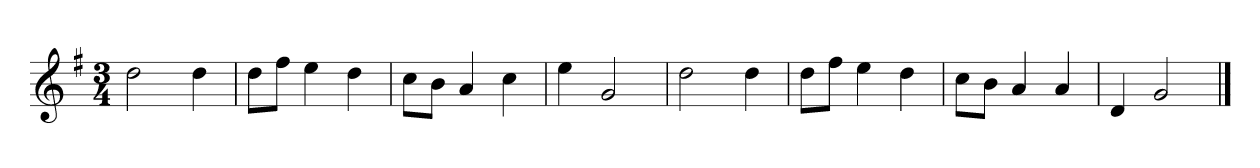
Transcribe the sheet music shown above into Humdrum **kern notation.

**kern
*part1
*staff1
*clefG2
*k[f#]
*G:
*M3/4
=
2dd
4dd
=2
8dd\L
8ff#\J
4ee
4dd
=3
8cc\L
8b\J
4a
4cc
=4
4ee
2g
=5y
2dd
4dd
=6
8dd\L
8ff#\J
4ee
4dd
=7
8cc\L
8b\J
4a
4a
=8
4d
2g
==
*-
